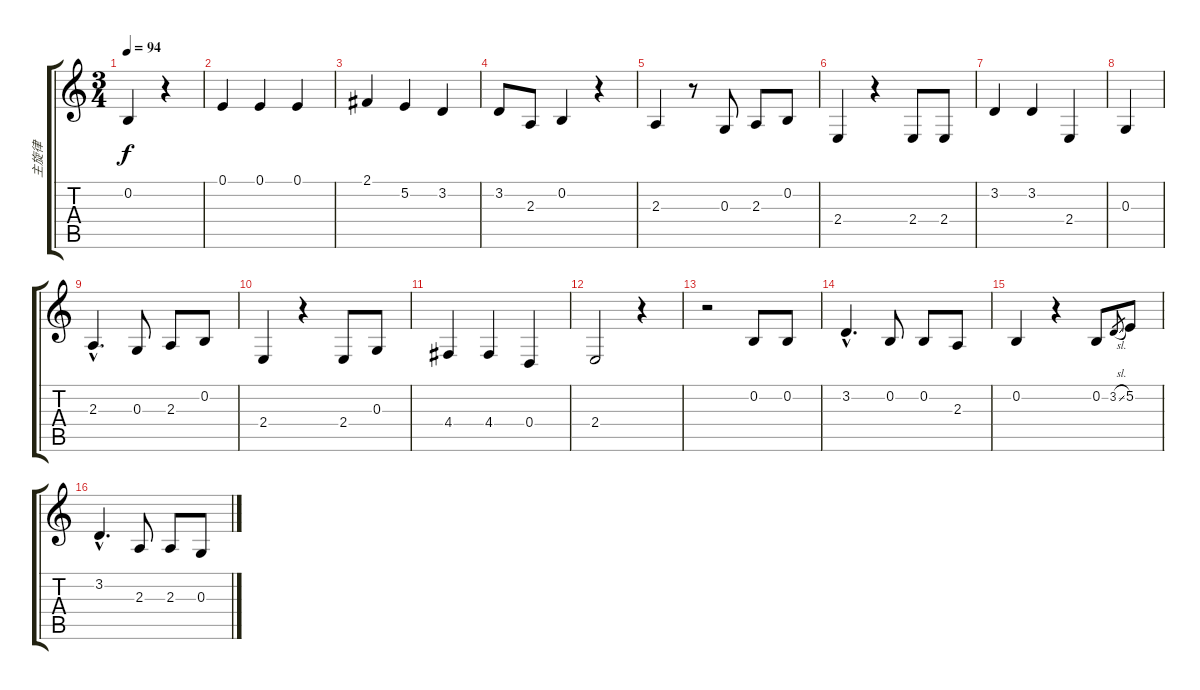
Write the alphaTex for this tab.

\track ("主旋律" "主旋律") {instrument accordion}
\staff {score tabs}
\tuning (E4 B3 G3 D3 A2 E2) {hide}
\ts (3 4)
\tempo 94
\clef g2
\ks c
0.2.4{dy f} r.4 |
0.1.4 0.1.4 0.1.4 |
2.1.4 5.2.4 3.2.4 |
3.2.8 2.3.8 0.2.4 r.4 |
2.3.4 r.8 0.3.8 2.3.8 0.2.8 |
2.4.4 r.4 2.4.8 2.4.8 |
3.2.4 3.2.4 2.4.4 |
0.3.4 |
2.3{hac}.4{d} 0.3.8 2.3.8 0.2.8 |
2.4.4 r.4 2.4.8 0.3.8 |
4.4.4 4.4.4 0.4.4 |
2.4.2 r.4 |
r.2 0.2.8 0.2.8 |
3.2{hac}.4{d} 0.2.8 0.2.8 2.3.8 |
0.2.4 r.4 0.2.8 3.2{sl}.8{gr} 5.2.8 |
3.2{hac}.4{d} 2.3.8 2.3.8 0.3.8
